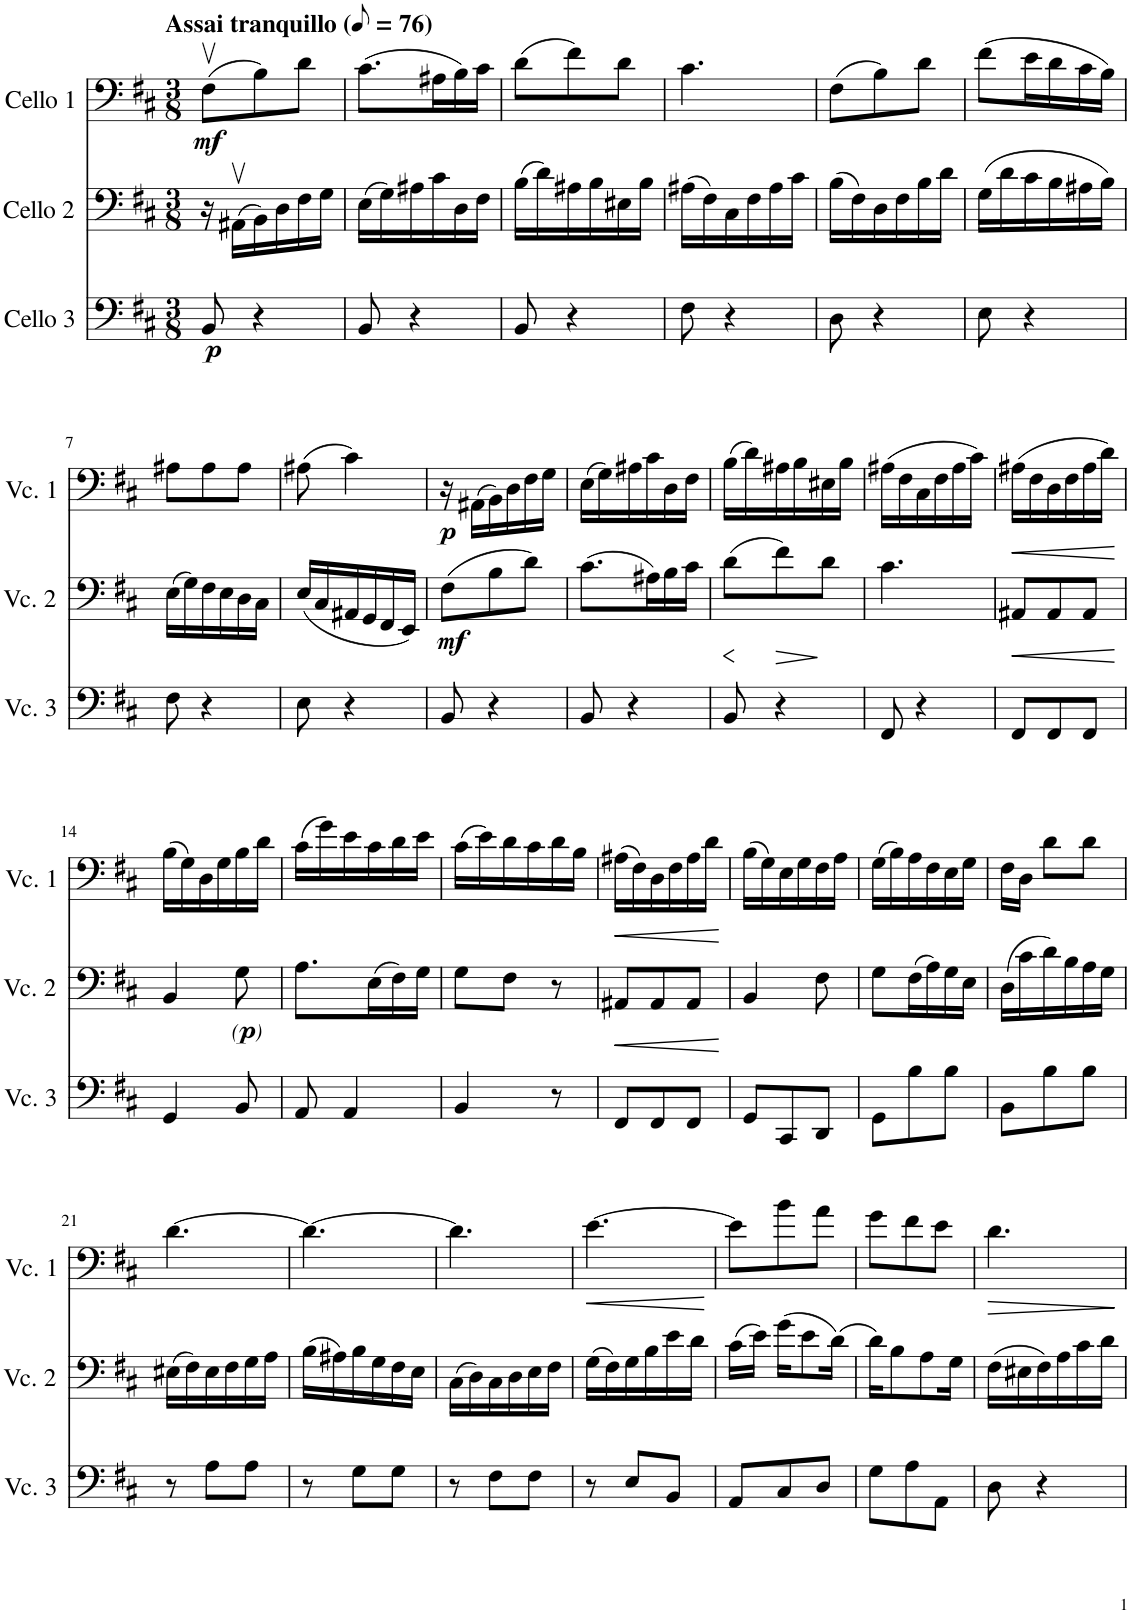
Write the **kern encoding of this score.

**kern	**dynam	**kern	**dynam	**kern	**dynam
*part3	*part3	*part2	*part2	*part1	*part1
*staff3	*staff3	*staff2	*staff2	*staff1	*staff1
*I"Cello 3	*	*I"Cello 2	*	*I"Cello 1	*
*clefF4	*	*clefF4	*	*clefF4	*
*k[f#c#]	*	*k[f#c#]	*	*k[f#c#]	*
*M3/8	*	*M3/8	*	*M3/8	*
*MM38	*	*MM38	*	*MM38	*
=1	=1	=1	=1	=1	=1
!	!	!	!	!LO:TX:a:B:t=Assai tranquillo	!
!	!LO:DY:b	!	!	!	!LO:DY:b
8BB/	p	16r	.	(8F#v\L	mf
.	.	(16AA#Xv\LL	.	.	.
4r	.	16BB\)	.	8B\)	.
.	.	16D\	.	.	.
.	.	16F#\	.	8d\J	.
.	.	16G\JJ	.	.	.
=2	=2	=2	=2	=2	=2
8BB/	.	(16E\LL	.	(8.c#\L	.
.	.	16G\)	.	.	.
4r	.	16A#X\	.	.	.
.	.	16c#\	.	16A#X\L	.
.	.	16D\	.	16B\)	.
.	.	16F#\JJ	.	16c#\JJ	.
=3	=3	=3	=3	=3	=3
8BB/	.	(16B\LL	.	(8d\L	.
.	.	16d\)	.	.	.
4r	.	16A#X\	.	8f#\)	.
.	.	16B\	.	.	.
.	.	16E#X\	.	8d\J	.
.	.	16B\JJ	.	.	.
=4	=4	=4	=4	=4	=4
8F#\	.	(16A#X\LL	.	4.c#\	.
.	.	16F#\)	.	.	.
4r	.	16C#\	.	.	.
.	.	16F#\	.	.	.
.	.	16A#\	.	.	.
.	.	16c#\JJ	.	.	.
=5	=5	=5	=5	=5	=5
8D\	.	(16B\LL	.	(8F#\L	.
.	.	16F#\)	.	.	.
4r	.	16D\	.	8B\)	.
.	.	16F#\	.	.	.
.	.	16B\	.	8d\J	.
.	.	16d\JJ	.	.	.
=6	=6	=6	=6	=6	=6
8E\	.	(16G\LL	.	(8f#\L	.
.	.	16d\	.	.	.
4r	.	16c#\	.	16e\L	.
.	.	16B\	.	16d\	.
.	.	16A#X\	.	16c#\	.
.	.	16B\JJ)	.	16B\JJ)	.
!!LO:LB:g=z
=7	=7	=7	=7	=7	=7
8F#\	.	(16E\LL	.	8A#X\L	.
.	.	16G\)	.	.	.
4r	.	16F#\	.	8A#\	.
.	.	16E\	.	.	.
.	.	16D\	.	8A#\J	.
.	.	16C#\JJ	.	.	.
=8	=8	=8	=8	=8	=8
8E\	.	(16E/LL	.	(8A#X\	.
.	.	16C#/	.	.	.
4r	.	16AA#X/	.	4c#\)	.
.	.	16GG/	.	.	.
.	.	16FF#/	.	.	.
.	.	16EE/JJ)	.	.	.
=9	=9	=9	=9	=9	=9
!	!	!	!LO:DY:b	!	!LO:DY:b
8BB/	.	(8F#\L	mf	16r	p
.	.	.	.	(16AA#X\LL	.
4r	.	8B\	.	16BB\)	.
.	.	.	.	16D\	.
.	.	8d\J)	.	16F#\	.
.	.	.	.	16G\JJ	.
=10	=10	=10	=10	=10	=10
8BB/	.	(8.c#\L	.	(16E\LL	.
.	.	.	.	16G\)	.
4r	.	.	.	16A#X\	.
.	.	16A#X\L)	.	16c#\	.
.	.	16B\	.	16D\	.
.	.	16c#\JJ	.	16F#\JJ	.
=11	=11	=11	=11	=11	=11
!	!	!	!LO:HP:b	!	!
8BB/	.	(8d\L	<	(16B\LL	.
.	.	.	.	16d\)	.
!	!	!	!LO:HP:b	!	!
4r	.	8f#\)	>	16A#X\	.
.	.	.	.	16B\	.
.	.	8d\J	.	16E#X\	.
.	.	.	.	16B\JJ	.
.	.	.	[ ]	.	.
=12	=12	=12	=12	=12	=12
8FF#/	.	4.c#\	.	(16A#X\LL	.
.	.	.	.	16F#\	.
4r	.	.	.	16C#\	.
.	.	.	.	16F#\	.
.	.	.	.	16A#\	.
.	.	.	.	16c#\JJ)	.
=13	=13	=13	=13	=13	=13
!	!	!	!LO:HP:b	!	!LO:HP:b
8FF#/L	.	8AA#X/L	<	(16A#X\LL	<
.	.	.	.	16F#\	.
8FF#/	.	8AA#/	.	16D\	.
.	.	.	.	16F#\	.
8FF#/J	.	8AA#/J	.	16A#\	.
.	.	.	.	16d\JJ)	.
.	.	.	[	.	[
!!LO:LB:g=z
=14	=14	=14	=14	=14	=14
4GG/	.	4BB/	.	(16B\LL	.
.	.	.	.	16G\)	.
.	.	.	.	16D\	.
.	.	.	.	16G\	.
!	!	!	!LO:DY:b	!	!
!	!	!	!LO:DY:n=1:b	!	!
!	!	!	!LO:DY:n=2:b	!	!
8BB/	.	8G\	other-dynamics p other-dynamics	16B\	.
.	.	.	.	16d\JJ	.
=15	=15	=15	=15	=15	=15
8AA/	.	8.A\L	.	(16c#\LL	.
.	.	.	.	16g\)	.
4AA/	.	.	.	16e\	.
.	.	(16E\L	.	16c#\	.
.	.	16F#\)	.	16d\	.
.	.	16G\JJ	.	16e\JJ	.
=16	=16	=16	=16	=16	=16
4BB/	.	8G\L	.	(16c#\LL	.
.	.	.	.	16e\)	.
.	.	8F#\J	.	16d\	.
.	.	.	.	16c#\	.
8r	.	8r	.	16d\	.
.	.	.	.	16B\JJ	.
=17	=17	=17	=17	=17	=17
!	!	!	!LO:HP:b	!	!LO:HP:b
8FF#/L	.	8AA#X/L	<	(16A#X\LL	<
.	.	.	.	16F#\)	.
8FF#/	.	8AA#/	.	16D\	.
.	.	.	.	16F#\	.
8FF#/J	.	8AA#/J	.	16A#\	.
.	.	.	.	16d\JJ	.
.	.	.	[	.	[
=18	=18	=18	=18	=18	=18
8GG/L	.	4BB/	.	(16B\LL	.
.	.	.	.	16G\)	.
8CC#/	.	.	.	16E\	.
.	.	.	.	16G\	.
8DD/J	.	8F#\	.	16F#\	.
.	.	.	.	16A\JJ	.
=19	=19	=19	=19	=19	=19
8GG\L	.	8G\L	.	(16G\LL	.
.	.	.	.	16B\)	.
8B\	.	(16F#\L	.	16A\	.
.	.	16A\)	.	16F#\	.
8B\J	.	16G\	.	16E\	.
.	.	16E\JJ	.	16G\JJ	.
=20	=20	=20	=20	=20	=20
8BB\L	.	(16D\LL	.	16F#\LL	.
.	.	16c#\	.	16D\JJ	.
8B\	.	16d\)	.	8d\L	.
.	.	16B\	.	.	.
8B\J	.	16A\	.	8d\J	.
.	.	16G\JJ	.	.	.
!!LO:LB:g=z
=21	=21	=21	=21	=21	=21
8r	.	(16E#X\LL	.	[4.d\	.
.	.	16F#\)	.	.	.
8A\L	.	16E#\	.	.	.
.	.	16F#\	.	.	.
8A\J	.	16G\	.	.	.
.	.	16A\JJ	.	.	.
=22	=22	=22	=22	=22	=22
8r	.	(16B\LL	.	4.d\_	.
.	.	16A#X\)	.	.	.
8G\L	.	16B\	.	.	.
.	.	16G\	.	.	.
8G\J	.	16F#\	.	.	.
.	.	16E\JJ	.	.	.
=23	=23	=23	=23	=23	=23
8r	.	(16C#\LL	.	4.d\]	.
.	.	16D\)	.	.	.
8F#\L	.	16C#\	.	.	.
.	.	16D\	.	.	.
8F#\J	.	16E\	.	.	.
.	.	16F#\JJ	.	.	.
=24	=24	=24	=24	=24	=24
!	!	!	!	!	!LO:HP:b
8r	.	(16G\LL	.	[4.e\	<
.	.	16F#\)	.	.	.
8E/L	.	16G\	.	.	.
.	.	16B\	.	.	.
8BB/J	.	16e\	.	.	.
.	.	16d\JJ	.	.	.
.	.	.	.	.	[
=25	=25	=25	=25	=25	=25
8AA/L	.	(16c#\LL	.	8e\L]	.
.	.	16e\JJ)	.	.	.
8C#/	.	(16g\KL	.	8b\	.
.	.	8e\	.	.	.
8D/J	.	.	.	8a\J	.
.	.	(16d\Jk)	.	.	.
=26	=26	=26	=26	=26	=26
8G\L	.	16d\KL)	.	8g\L	.
.	.	8B\	.	.	.
8A\	.	.	.	8f#\	.
.	.	8A\	.	.	.
8AA\J	.	.	.	8e\J	.
.	.	16G\Jk	.	.	.
=27	=27	=27	=27	=27	=27
!	!	!	!	!	!LO:HP:b
8D\	.	(16F#\LL	.	4.d\	>
.	.	16E#X\	.	.	.
4r	.	16F#\)	.	.	.
.	.	16A\	.	.	.
.	.	16c#\	.	.	.
.	.	16d\JJ	.	.	.
.	.	.	.	.	]
=	=	=	=	=	=
*-	*-	*-	*-	*-	*-
